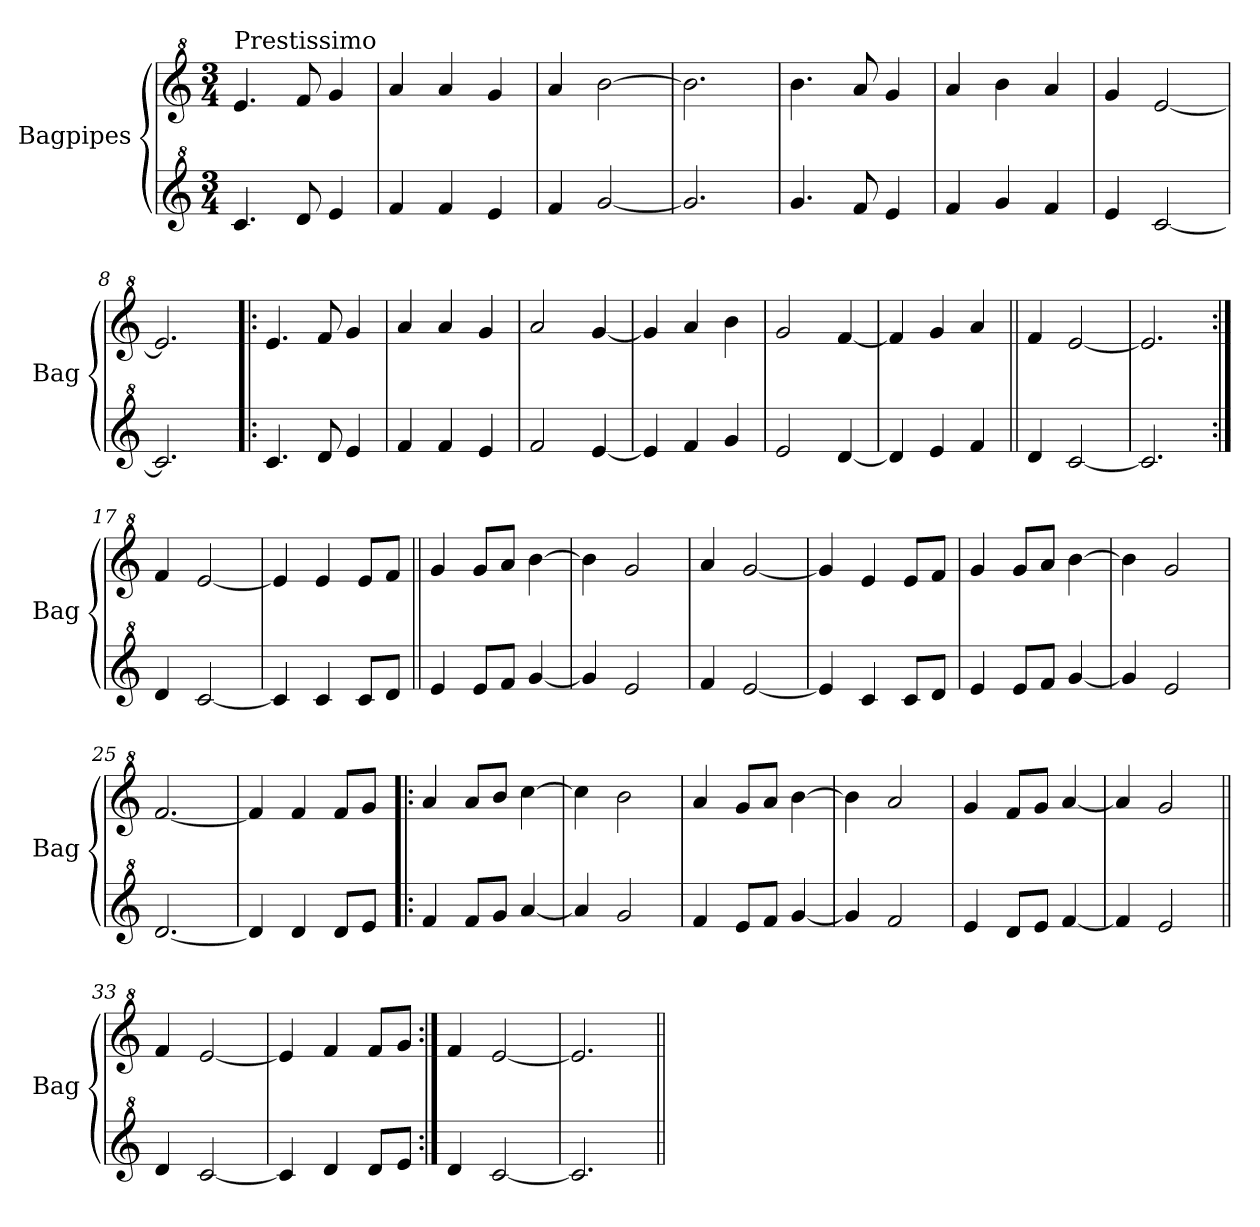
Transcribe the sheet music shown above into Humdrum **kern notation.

**kern	**kern
*part2	*part1
*staff2	*staff1
*I"Bagpipes	*I"Bagpipes
*I'Bag	*I'Bag
*clefG^2	*clefG^2
*k[]	*k[]
*C:	*C:
*M3/4	*M3/4
=1	=1
!	!LO:TX:a:t=Prestissimo
4.cc/	4.ee/
8dd/	8ff/
4ee/	4gg/
=2	=2
4ff/	4aa/
4ff/	4aa/
4ee/	4gg/
=3	=3
4ff/	4aa/
[2gg/	[2bb\
=4	=4
2.gg/]	2.bb\]
=5	=5
4.gg/	4.bb\
8ff/	8aa/
4ee/	4gg/
=6	=6
4ff/	4aa/
4gg/	4bb\
4ff/	4aa/
=7	=7
4ee/	4gg/
[2cc/	[2ee/
=8	=8
2.cc/]	2.ee/]
=9!|:	=9!|:
4.cc/	4.ee/
8dd/	8ff/
4ee/	4gg/
=10	=10
4ff/	4aa/
4ff/	4aa/
4ee/	4gg/
=11	=11
2ff/	2aa/
[4ee/	[4gg/
=12	=12
4ee/]	4gg/]
4ff/	4aa/
4gg/	4bb\
=13	=13
2ee/	2gg/
[4dd/	[4ff/
!!LO:LB:g=z
=14	=14
4dd/]	4ff/]
4ee/	4gg/
4ff/	4aa/
=15||	=15||
4dd/	4ff/
[2cc/	[2ee/
=16	=16
2.cc/]	2.ee/]
=17:|!	=17:|!
4dd/	4ff/
[2cc/	[2ee/
=18	=18
4cc/]	4ee/]
4cc/	4ee/
8cc/L	8ee/L
8dd/J	8ff/J
=19||	=19||
4ee/	4gg/
8ee/L	8gg/L
8ff/J	8aa/J
[4gg/	[4bb\
=20	=20
4gg/]	4bb\]
2ee/	2gg/
=21	=21
4ff/	4aa/
[2ee/	[2gg/
=22	=22
4ee/]	4gg/]
4cc/	4ee/
8cc/L	8ee/L
8dd/J	8ff/J
=23	=23
4ee/	4gg/
8ee/L	8gg/L
8ff/J	8aa/J
[4gg/	[4bb\
=24	=24
4gg/]	4bb\]
2ee/	2gg/
=25	=25
[2.dd/	[2.ff/
=26	=26
4dd/]	4ff/]
4dd/	4ff/
8dd/L	8ff/L
8ee/J	8gg/J
!!LO:LB:g=z
=27!|:	=27!|:
4ff/	4aa/
8ff/L	8aa/L
8gg/J	8bb/J
[4aa/	[4ccc\
=28	=28
4aa/]	4ccc\]
2gg/	2bb\
=29	=29
4ff/	4aa/
8ee/L	8gg/L
8ff/J	8aa/J
[4gg/	[4bb\
=30	=30
4gg/]	4bb\]
2ff/	2aa/
=31	=31
4ee/	4gg/
8dd/L	8ff/L
8ee/J	8gg/J
[4ff/	[4aa/
=32	=32
4ff/]	4aa/]
2ee/	2gg/
=33||	=33||
4dd/	4ff/
[2cc/	[2ee/
=34	=34
4cc/]	4ee/]
4dd/	4ff/
8dd/L	8ff/L
8ee/J	8gg/J
=35:|!	=35:|!
4dd/	4ff/
[2cc/	[2ee/
=36	=36
2.cc/]	2.ee/]
=||	=||
*-	*-
